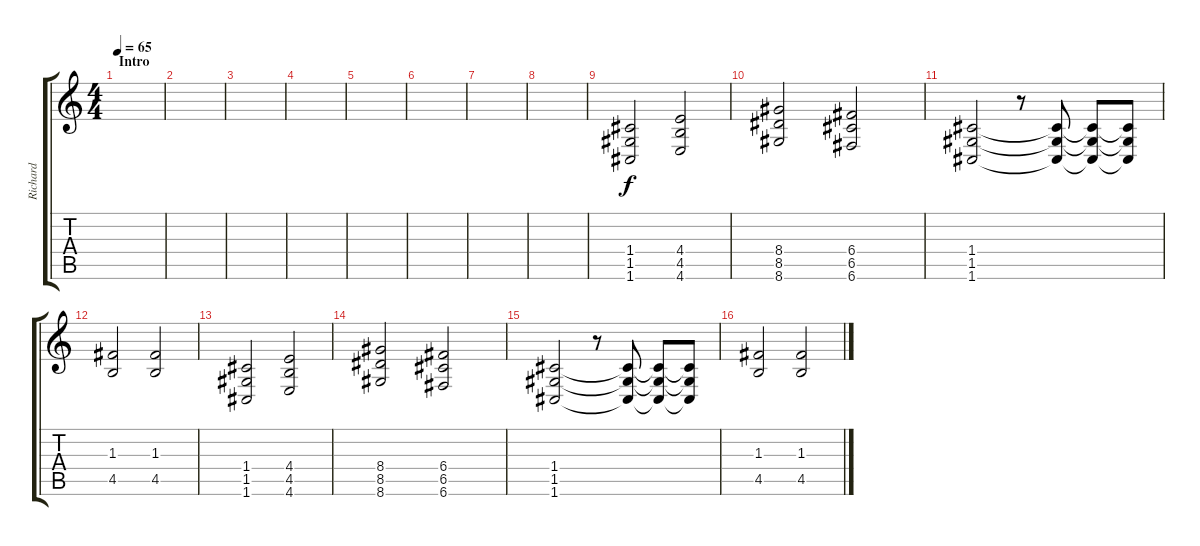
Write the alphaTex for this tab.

\track ("Richard" "Richard") {instrument distortionguitar}
\staff {score tabs}
\tuning (D4 A3 F3 C3 G2 C2) {hide}
\ts (4 4)
\section ("" "Intro")
\tempo 65
\clef g2
\ks c
|
|
|
|
|
|
|
|
(1.4 1.5 1.6).2 (4.4 4.5 4.6).2 |
(8.4 8.5 8.6).2 (6.4 6.5 6.6).2 |
(1.4 1.5 1.6).2 r.8 (1.4{t} 1.5{t} 1.6{t}).8 (1.4{t} 1.5{t} 1.6{t}).8 (1.4{t} 1.5{t} 1.6{t}).8 |
(1.3 4.5).2 (1.3 4.5).2 |
(1.4 1.5 1.6).2 (4.4 4.5 4.6).2 |
(8.4 8.5 8.6).2 (6.4 6.5 6.6).2 |
(1.4 1.5 1.6).2 r.8 (1.4{t} 1.5{t} 1.6{t}).8 (1.4{t} 1.5{t} 1.6{t}).8 (1.4{t} 1.5{t} 1.6{t}).8 |
(1.3 4.5).2 (1.3 4.5).2
